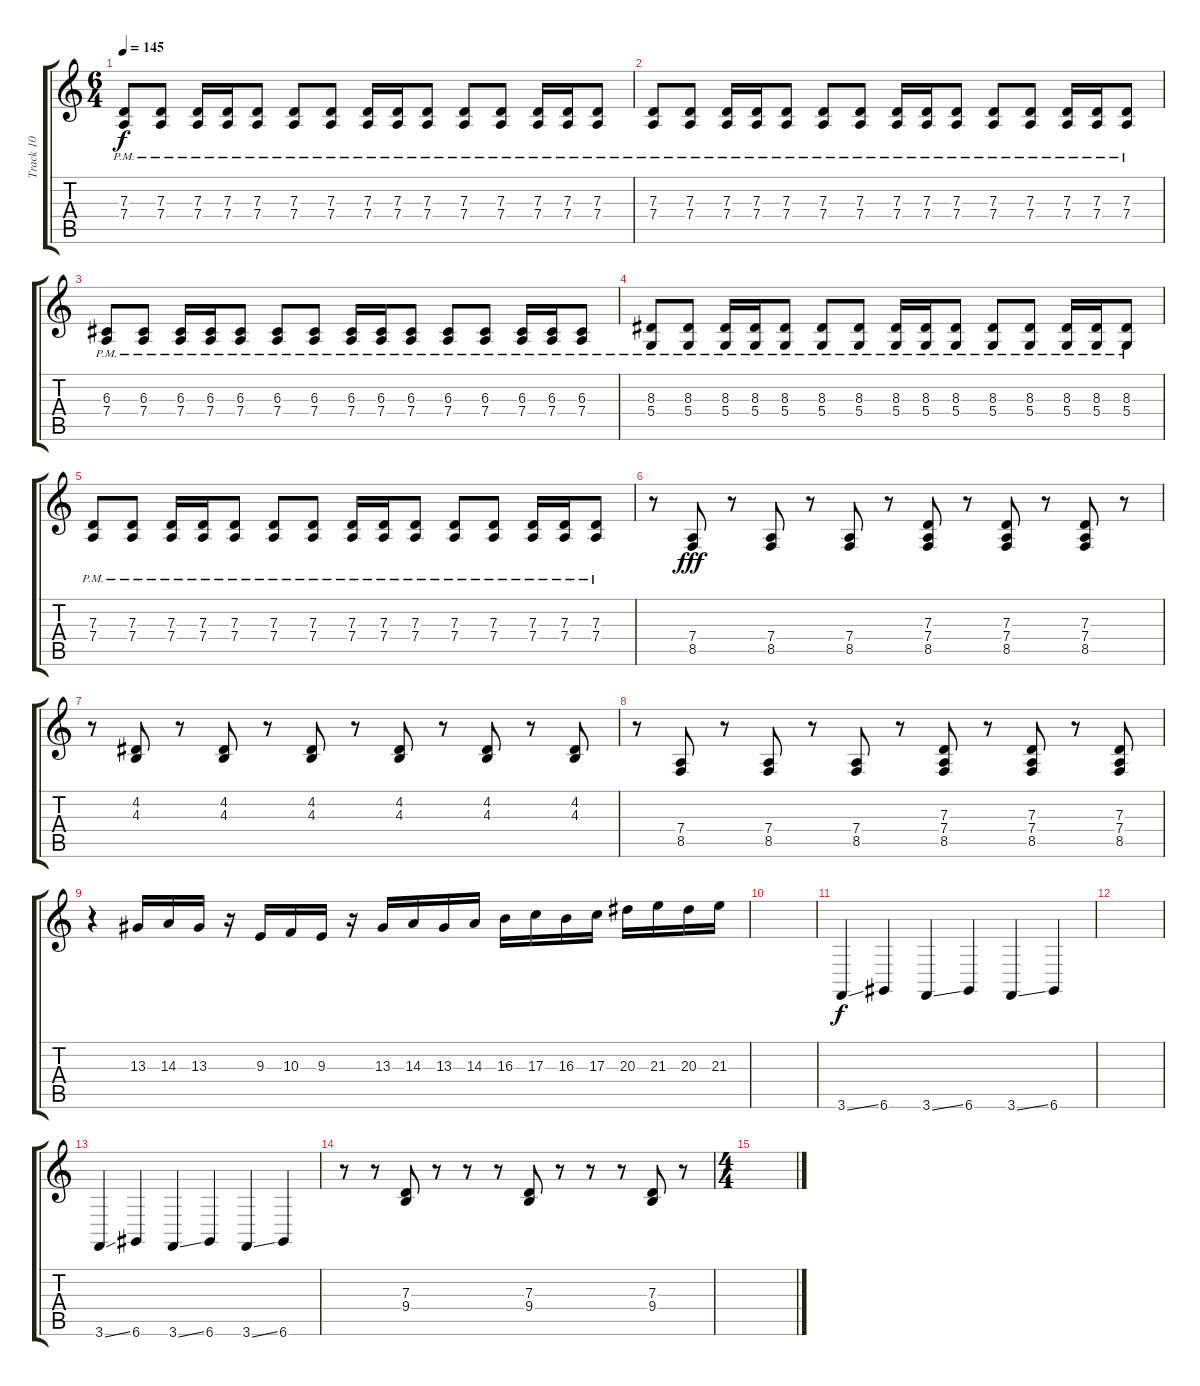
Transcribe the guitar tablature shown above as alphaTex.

\track ("Track 10" "Track 10") {instrument trumpet}
\staff {score tabs}
\tuning (E4 B3 G3 D3 A2 D2) {hide}
\ts (6 4)
\tempo 145
\clef g2
\ks c
(7.3{pm} 7.4{pm}).8{dy f} (7.3{pm} 7.4{pm}).8 (7.3{pm} 7.4{pm}).16 (7.3{pm} 7.4{pm}).16 (7.3{pm} 7.4{pm}).8 (7.3{pm} 7.4{pm}).8 (7.3{pm} 7.4{pm}).8 (7.3{pm} 7.4{pm}).16 (7.3{pm} 7.4{pm}).16 (7.3{pm} 7.4{pm}).8 (7.3{pm} 7.4{pm}).8 (7.3{pm} 7.4{pm}).8 (7.3{pm} 7.4{pm}).16 (7.3{pm} 7.4{pm}).16 (7.3{pm} 7.4{pm}).8 |
(7.3{pm} 7.4{pm}).8 (7.3{pm} 7.4{pm}).8 (7.3{pm} 7.4{pm}).16 (7.3{pm} 7.4{pm}).16 (7.3{pm} 7.4{pm}).8 (7.3{pm} 7.4{pm}).8 (7.3{pm} 7.4{pm}).8 (7.3{pm} 7.4{pm}).16 (7.3{pm} 7.4{pm}).16 (7.3{pm} 7.4{pm}).8 (7.3{pm} 7.4{pm}).8 (7.3{pm} 7.4{pm}).8 (7.3{pm} 7.4{pm}).16 (7.3{pm} 7.4{pm}).16 (7.3{pm} 7.4{pm}).8 |
(6.3{pm} 7.4{pm}).8 (6.3{pm} 7.4{pm}).8 (6.3{pm} 7.4{pm}).16 (6.3{pm} 7.4{pm}).16 (6.3{pm} 7.4{pm}).8 (6.3{pm} 7.4{pm}).8 (6.3{pm} 7.4{pm}).8 (6.3{pm} 7.4{pm}).16 (6.3{pm} 7.4{pm}).16 (6.3{pm} 7.4{pm}).8 (6.3{pm} 7.4{pm}).8 (6.3{pm} 7.4{pm}).8 (6.3{pm} 7.4{pm}).16 (6.3{pm} 7.4{pm}).16 (6.3{pm} 7.4{pm}).8 |
(8.3{pm} 5.4{pm}).8 (8.3{pm} 5.4{pm}).8 (8.3{pm} 5.4{pm}).16 (8.3{pm} 5.4{pm}).16 (8.3{pm} 5.4{pm}).8 (8.3{pm} 5.4{pm}).8 (8.3{pm} 5.4{pm}).8 (8.3{pm} 5.4{pm}).16 (8.3{pm} 5.4{pm}).16 (8.3{pm} 5.4{pm}).8 (8.3{pm} 5.4{pm}).8 (8.3{pm} 5.4{pm}).8 (8.3{pm} 5.4{pm}).16 (8.3{pm} 5.4{pm}).16 (8.3{pm} 5.4{pm}).8 |
(7.3{pm} 7.4{pm}).8 (7.3{pm} 7.4{pm}).8 (7.3{pm} 7.4{pm}).16 (7.3{pm} 7.4{pm}).16 (7.3{pm} 7.4{pm}).8 (7.3{pm} 7.4{pm}).8 (7.3{pm} 7.4{pm}).8 (7.3{pm} 7.4{pm}).16 (7.3{pm} 7.4{pm}).16 (7.3{pm} 7.4{pm}).8 (7.3{pm} 7.4{pm}).8 (7.3{pm} 7.4{pm}).8 (7.3{pm} 7.4{pm}).16 (7.3{pm} 7.4{pm}).16 (7.3{pm} 7.4{pm}).8 |
r.8 (7.4 8.5).8{dy fff} r.8 (7.4 8.5).8 r.8 (7.4 8.5).8 r.8 (7.3 7.4 8.5).8 r.8 (7.3 7.4 8.5).8 r.8 (7.3 7.4 8.5).8 r.8 |
r.8 (4.2 4.3).8 r.8 (4.2 4.3).8 r.8 (4.2 4.3).8 r.8 (4.2 4.3).8 r.8 (4.2 4.3).8 r.8 (4.2 4.3).8 |
r.8 (7.4 8.5).8 r.8 (7.4 8.5).8 r.8 (7.4 8.5).8 r.8 (7.3 7.4 8.5).8 r.8 (7.3 7.4 8.5).8 r.8 (7.3 7.4 8.5).8 |
r.4 13.3.16 14.3.16 13.3.16 r.16 9.3.16 10.3.16 9.3.16 r.16 13.3.16 14.3.16 13.3.16 14.3.16 16.3.16 17.3.16 16.3.16 17.3.16 20.3.16 21.3.16 20.3.16 21.3.16 |
|
3.6{ss}.4{dy f} 6.6.4 3.6{ss}.4 6.6.4 3.6{ss}.4 6.6.4 |
|
3.6{ss}.4 6.6.4 3.6{ss}.4 6.6.4 3.6{ss}.4 6.6.4 |
r.8 r.8 (7.3 9.4).8 r.8 r.8 r.8 (7.3 9.4).8 r.8 r.8 r.8 (7.3 9.4).8 r.8 |
\ts (4 4)
